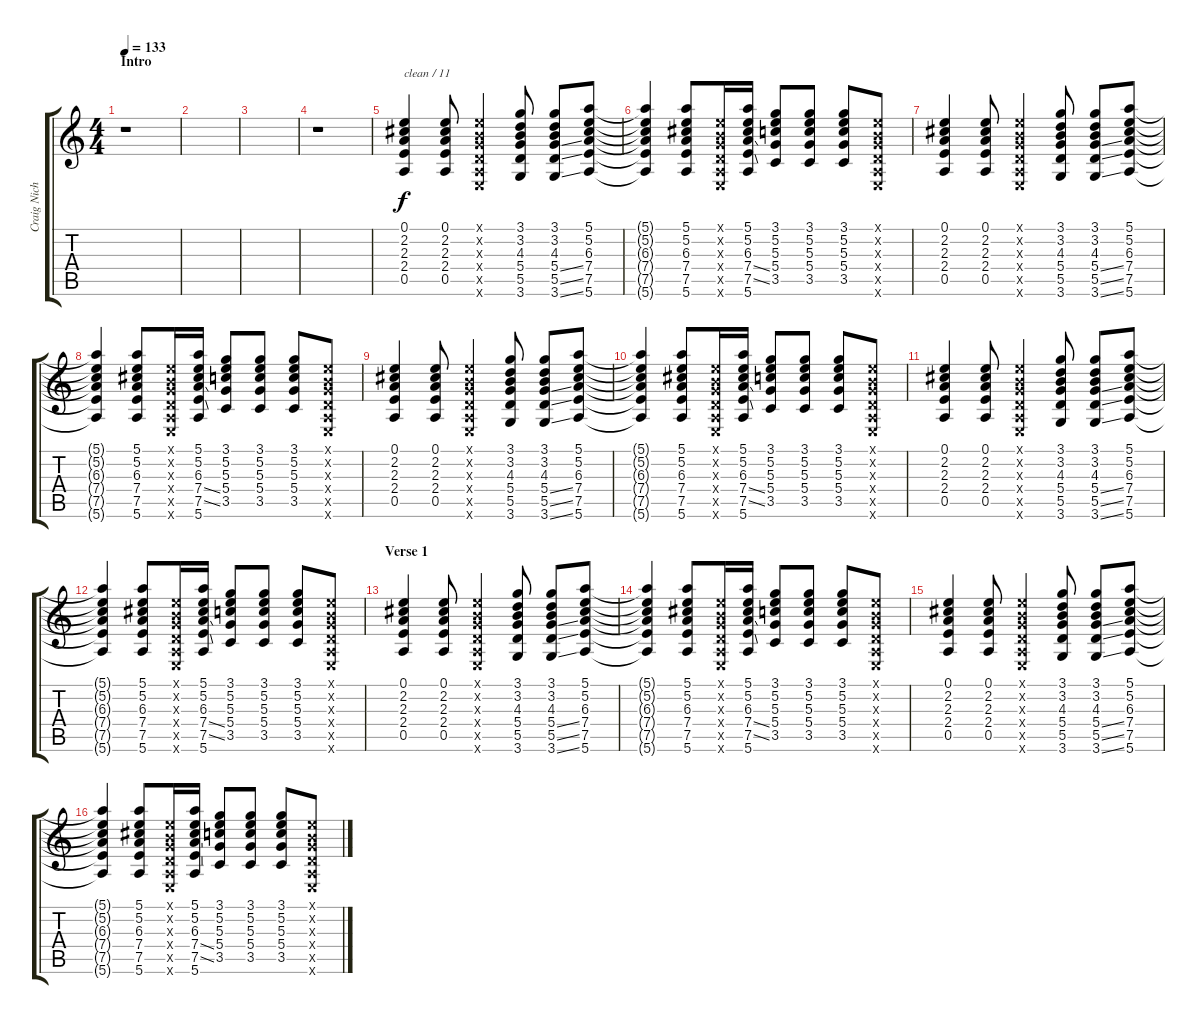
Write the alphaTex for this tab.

\track ("Craig Nicholls - Guitar" "Craig Nich") {instrument distortionguitar}
\staff {score tabs}
\tuning (E4 B3 G3 D3 A2 E2) {hide}
\ts (4 4)
\section ("" "Intro")
\tempo 133
\clef g2
\ks c
r.1{dy f instrument distortionguitar} |
|
|
r.1 |
(0.1 2.2 2.3 2.4 0.5).4{txt "clean / 11" instrument electricguitarclean} (0.1 2.2 2.3 2.4 0.5).8 (0.1{x} 0.2{x} 0.3{x} 0.4{x} 0.5{x} 0.6{x}).4 (3.1 3.2 4.3 5.4 5.5 3.6).8 (3.1 3.2 4.3 5.4{ss} 5.5{ss} 3.6{ss}).8 (5.1 5.2 6.3 7.4 7.5 5.6).8 |
(5.1{t} 5.2{t} 6.3{t} 7.4{t} 7.5{t} 5.6{t}).4 (5.1 5.2 6.3 7.4 7.5 5.6).8 (0.1{x} 0.2{x} 0.3{x} 0.4{x} 0.5{x} 0.6{x}).16 (5.1 5.2 6.3 7.4{ss} 7.5{ss} 5.6).16 (3.1 5.2 5.3 5.4 3.5).8 (3.1 5.2 5.3 5.4 3.5).8 (3.1 5.2 5.3 5.4 3.5).8 (0.1{x} 0.2{x} 0.3{x} 0.4{x} 0.5{x} 0.6{x}).8 |
(0.1 2.2 2.3 2.4 0.5).4 (0.1 2.2 2.3 2.4 0.5).8 (0.1{x} 0.2{x} 0.3{x} 0.4{x} 0.5{x} 0.6{x}).4 (3.1 3.2 4.3 5.4 5.5 3.6).8 (3.1 3.2 4.3 5.4{ss} 5.5{ss} 3.6{ss}).8 (5.1 5.2 6.3 7.4 7.5 5.6).8 |
(5.1{t} 5.2{t} 6.3{t} 7.4{t} 7.5{t} 5.6{t}).4 (5.1 5.2 6.3 7.4 7.5 5.6).8 (0.1{x} 0.2{x} 0.3{x} 0.4{x} 0.5{x} 0.6{x}).16 (5.1 5.2 6.3 7.4{ss} 7.5{ss} 5.6).16 (3.1 5.2 5.3 5.4 3.5).8 (3.1 5.2 5.3 5.4 3.5).8 (3.1 5.2 5.3 5.4 3.5).8 (0.1{x} 0.2{x} 0.3{x} 0.4{x} 0.5{x} 0.6{x}).8 |
(0.1 2.2 2.3 2.4 0.5).4 (0.1 2.2 2.3 2.4 0.5).8 (0.1{x} 0.2{x} 0.3{x} 0.4{x} 0.5{x} 0.6{x}).4 (3.1 3.2 4.3 5.4 5.5 3.6).8 (3.1 3.2 4.3 5.4{ss} 5.5{ss} 3.6{ss}).8 (5.1 5.2 6.3 7.4 7.5 5.6).8 |
(5.1{t} 5.2{t} 6.3{t} 7.4{t} 7.5{t} 5.6{t}).4 (5.1 5.2 6.3 7.4 7.5 5.6).8 (0.1{x} 0.2{x} 0.3{x} 0.4{x} 0.5{x} 0.6{x}).16 (5.1 5.2 6.3 7.4{ss} 7.5{ss} 5.6).16 (3.1 5.2 5.3 5.4 3.5).8 (3.1 5.2 5.3 5.4 3.5).8 (3.1 5.2 5.3 5.4 3.5).8 (0.1{x} 0.2{x} 0.3{x} 0.4{x} 0.5{x} 0.6{x}).8 |
(0.1 2.2 2.3 2.4 0.5).4 (0.1 2.2 2.3 2.4 0.5).8 (0.1{x} 0.2{x} 0.3{x} 0.4{x} 0.5{x} 0.6{x}).4 (3.1 3.2 4.3 5.4 5.5 3.6).8 (3.1 3.2 4.3 5.4{ss} 5.5{ss} 3.6{ss}).8 (5.1 5.2 6.3 7.4 7.5 5.6).8 |
(5.1{t} 5.2{t} 6.3{t} 7.4{t} 7.5{t} 5.6{t}).4 (5.1 5.2 6.3 7.4 7.5 5.6).8 (0.1{x} 0.2{x} 0.3{x} 0.4{x} 0.5{x} 0.6{x}).16 (5.1 5.2 6.3 7.4{ss} 7.5{ss} 5.6).16 (3.1 5.2 5.3 5.4 3.5).8 (3.1 5.2 5.3 5.4 3.5).8 (3.1 5.2 5.3 5.4 3.5).8 (0.1{x} 0.2{x} 0.3{x} 0.4{x} 0.5{x} 0.6{x}).8 |
\section ("" "Verse 1")
(0.1 2.2 2.3 2.4 0.5).4 (0.1 2.2 2.3 2.4 0.5).8 (0.1{x} 0.2{x} 0.3{x} 0.4{x} 0.5{x} 0.6{x}).4 (3.1 3.2 4.3 5.4 5.5 3.6).8 (3.1 3.2 4.3 5.4{ss} 5.5{ss} 3.6{ss}).8 (5.1 5.2 6.3 7.4 7.5 5.6).8 |
(5.1{t} 5.2{t} 6.3{t} 7.4{t} 7.5{t} 5.6{t}).4 (5.1 5.2 6.3 7.4 7.5 5.6).8 (0.1{x} 0.2{x} 0.3{x} 0.4{x} 0.5{x} 0.6{x}).16 (5.1 5.2 6.3 7.4{ss} 7.5{ss} 5.6).16 (3.1 5.2 5.3 5.4 3.5).8 (3.1 5.2 5.3 5.4 3.5).8 (3.1 5.2 5.3 5.4 3.5).8 (0.1{x} 0.2{x} 0.3{x} 0.4{x} 0.5{x} 0.6{x}).8 |
(0.1 2.2 2.3 2.4 0.5).4 (0.1 2.2 2.3 2.4 0.5).8 (0.1{x} 0.2{x} 0.3{x} 0.4{x} 0.5{x} 0.6{x}).4 (3.1 3.2 4.3 5.4 5.5 3.6).8 (3.1 3.2 4.3 5.4{ss} 5.5{ss} 3.6{ss}).8 (5.1 5.2 6.3 7.4 7.5 5.6).8 |
(5.1{t} 5.2{t} 6.3{t} 7.4{t} 7.5{t} 5.6{t}).4 (5.1 5.2 6.3 7.4 7.5 5.6).8 (0.1{x} 0.2{x} 0.3{x} 0.4{x} 0.5{x} 0.6{x}).16 (5.1 5.2 6.3 7.4{ss} 7.5{ss} 5.6).16 (3.1 5.2 5.3 5.4 3.5).8 (3.1 5.2 5.3 5.4 3.5).8 (3.1 5.2 5.3 5.4 3.5).8 (0.1{x} 0.2{x} 0.3{x} 0.4{x} 0.5{x} 0.6{x}).8
